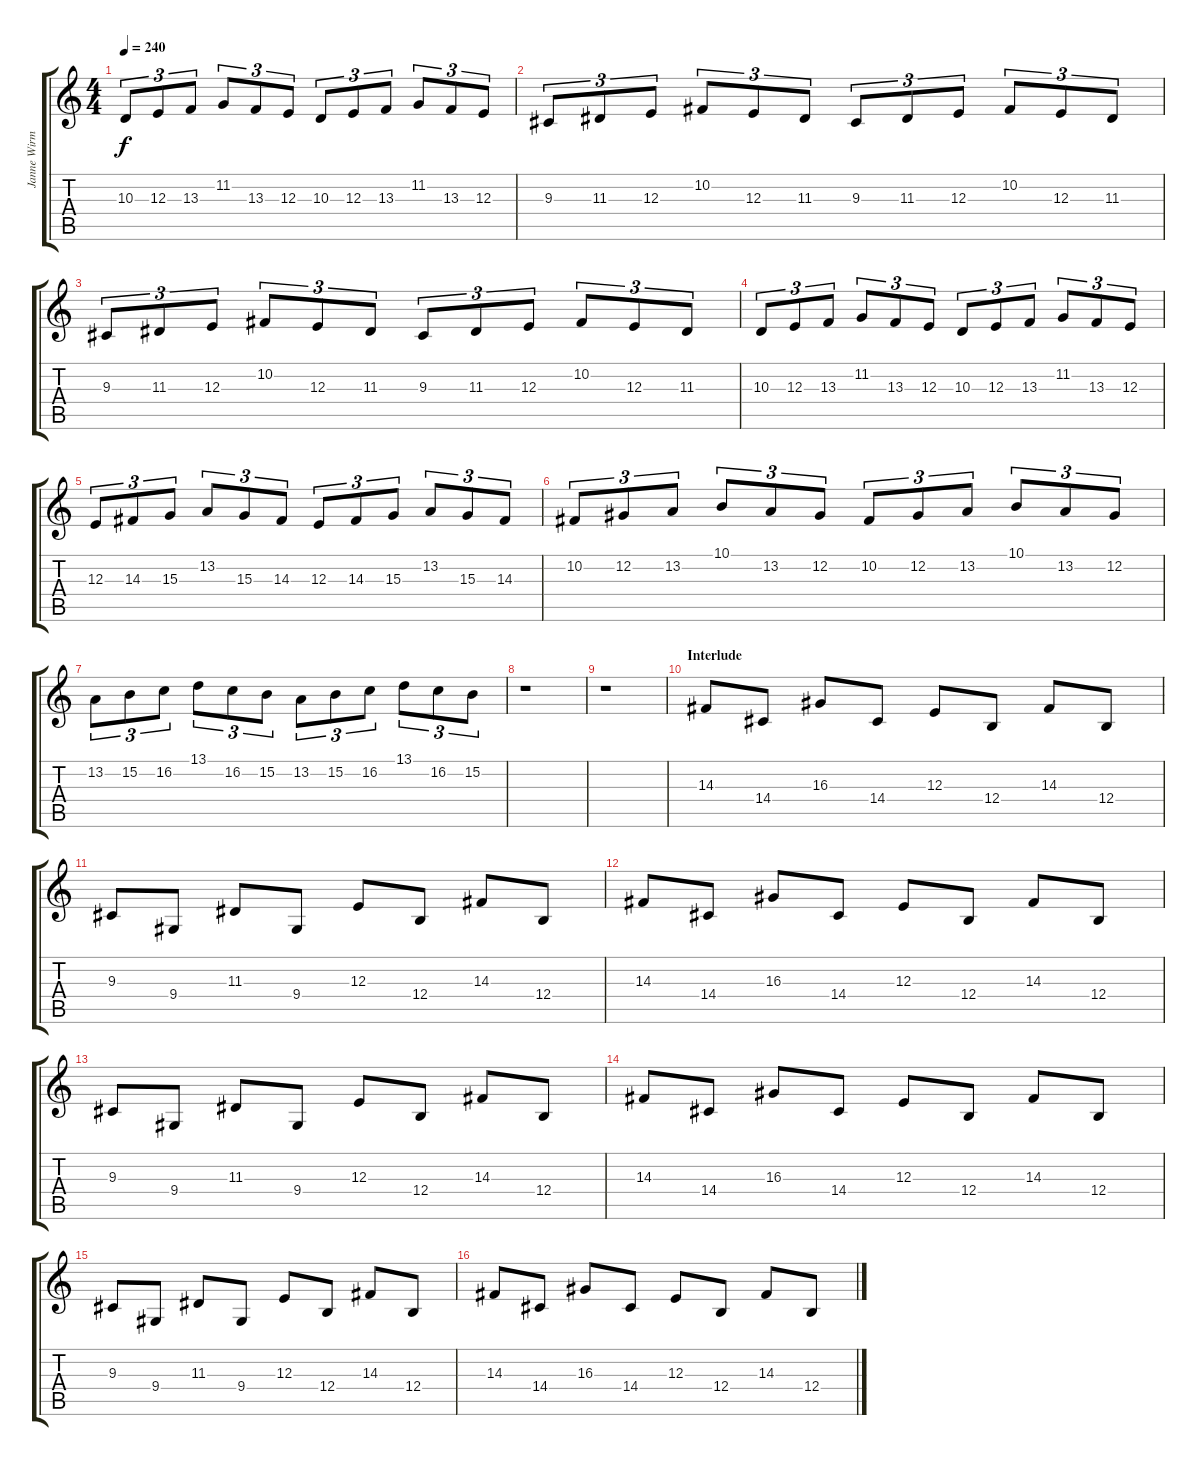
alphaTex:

\track ("Janne Wirman" "Janne Wirm") {instrument vibraphone}
\staff {score tabs}
\tuning (Db4 Ab3 E3 B2 Gb2 Db2) {hide}
\ts (4 4)
\tempo 240
\clef g2
\ks c
10.3.8{tu (3 2) dy f instrument stringensemble1} 12.3.8{tu (3 2)} 13.3.8{tu (3 2)} 11.2.8{tu (3 2)} 13.3.8{tu (3 2)} 12.3.8{tu (3 2)} 10.3.8{tu (3 2)} 12.3.8{tu (3 2)} 13.3.8{tu (3 2)} 11.2.8{tu (3 2)} 13.3.8{tu (3 2)} 12.3.8{tu (3 2)} |
9.3.8{tu (3 2) instrument stringensemble1} 11.3.8{tu (3 2)} 12.3.8{tu (3 2)} 10.2.8{tu (3 2)} 12.3.8{tu (3 2)} 11.3.8{tu (3 2)} 9.3.8{tu (3 2)} 11.3.8{tu (3 2)} 12.3.8{tu (3 2)} 10.2.8{tu (3 2)} 12.3.8{tu (3 2)} 11.3.8{tu (3 2)} |
9.3.8{tu (3 2) instrument stringensemble1} 11.3.8{tu (3 2)} 12.3.8{tu (3 2)} 10.2.8{tu (3 2)} 12.3.8{tu (3 2)} 11.3.8{tu (3 2)} 9.3.8{tu (3 2)} 11.3.8{tu (3 2)} 12.3.8{tu (3 2)} 10.2.8{tu (3 2)} 12.3.8{tu (3 2)} 11.3.8{tu (3 2)} |
10.3.8{tu (3 2) instrument stringensemble1} 12.3.8{tu (3 2)} 13.3.8{tu (3 2)} 11.2.8{tu (3 2)} 13.3.8{tu (3 2)} 12.3.8{tu (3 2)} 10.3.8{tu (3 2)} 12.3.8{tu (3 2)} 13.3.8{tu (3 2)} 11.2.8{tu (3 2)} 13.3.8{tu (3 2)} 12.3.8{tu (3 2)} |
12.3.8{tu (3 2) instrument stringensemble1} 14.3.8{tu (3 2)} 15.3.8{tu (3 2)} 13.2.8{tu (3 2)} 15.3.8{tu (3 2)} 14.3.8{tu (3 2)} 12.3.8{tu (3 2)} 14.3.8{tu (3 2)} 15.3.8{tu (3 2)} 13.2.8{tu (3 2)} 15.3.8{tu (3 2)} 14.3.8{tu (3 2)} |
10.2.8{tu (3 2) instrument stringensemble1} 12.2.8{tu (3 2)} 13.2.8{tu (3 2)} 10.1.8{tu (3 2)} 13.2.8{tu (3 2)} 12.2.8{tu (3 2)} 10.2.8{tu (3 2)} 12.2.8{tu (3 2)} 13.2.8{tu (3 2)} 10.1.8{tu (3 2)} 13.2.8{tu (3 2)} 12.2.8{tu (3 2)} |
13.2.8{tu (3 2) instrument stringensemble1} 15.2.8{tu (3 2)} 16.2.8{tu (3 2)} 13.1.8{tu (3 2)} 16.2.8{tu (3 2)} 15.2.8{tu (3 2)} 13.2.8{tu (3 2)} 15.2.8{tu (3 2)} 16.2.8{tu (3 2)} 13.1.8{tu (3 2)} 16.2.8{tu (3 2)} 15.2.8{tu (3 2)} |
r.1 |
r.1 |
\section ("" "Interlude")
14.3.8{instrument vibraphone} 14.4.8 16.3.8 14.4.8 12.3.8 12.4.8 14.3.8 12.4.8 |
9.3.8{instrument vibraphone} 9.4.8 11.3.8 9.4.8 12.3.8 12.4.8 14.3.8 12.4.8 |
14.3.8{instrument vibraphone} 14.4.8 16.3.8 14.4.8 12.3.8 12.4.8 14.3.8 12.4.8 |
9.3.8{instrument vibraphone} 9.4.8 11.3.8 9.4.8 12.3.8 12.4.8 14.3.8 12.4.8 |
14.3.8{instrument vibraphone} 14.4.8 16.3.8 14.4.8 12.3.8 12.4.8 14.3.8 12.4.8 |
9.3.8{instrument vibraphone} 9.4.8 11.3.8 9.4.8 12.3.8 12.4.8 14.3.8 12.4.8 |
14.3.8{instrument vibraphone} 14.4.8 16.3.8 14.4.8 12.3.8 12.4.8 14.3.8 12.4.8
